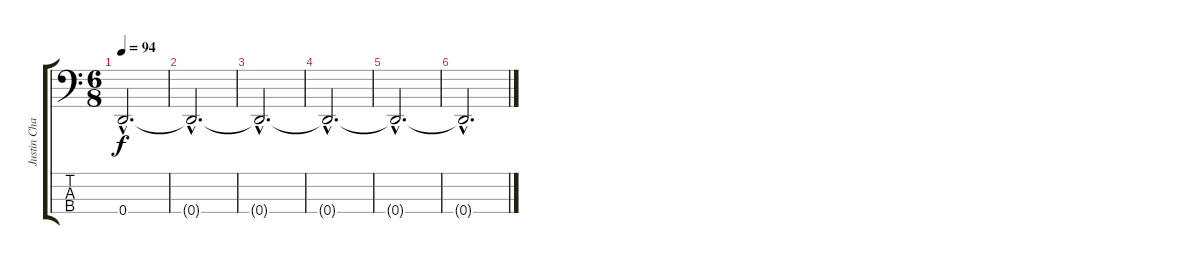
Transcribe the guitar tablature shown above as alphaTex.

\track ("Justin Chancellor" "Justin Cha") {instrument electricbasspick}
\staff {score tabs}
\tuning (G2 D2 A1 D1) {hide}
\ts (6 8)
\tempo 94
\clef f4
\ks c
0.4{hac t}.2{d dy f} |
0.4{hac t}.2{d} |
0.4{hac t}.2{d} |
0.4{hac t}.2{d} |
0.4{hac t}.2{d} |
0.4{hac t}.2{d}
